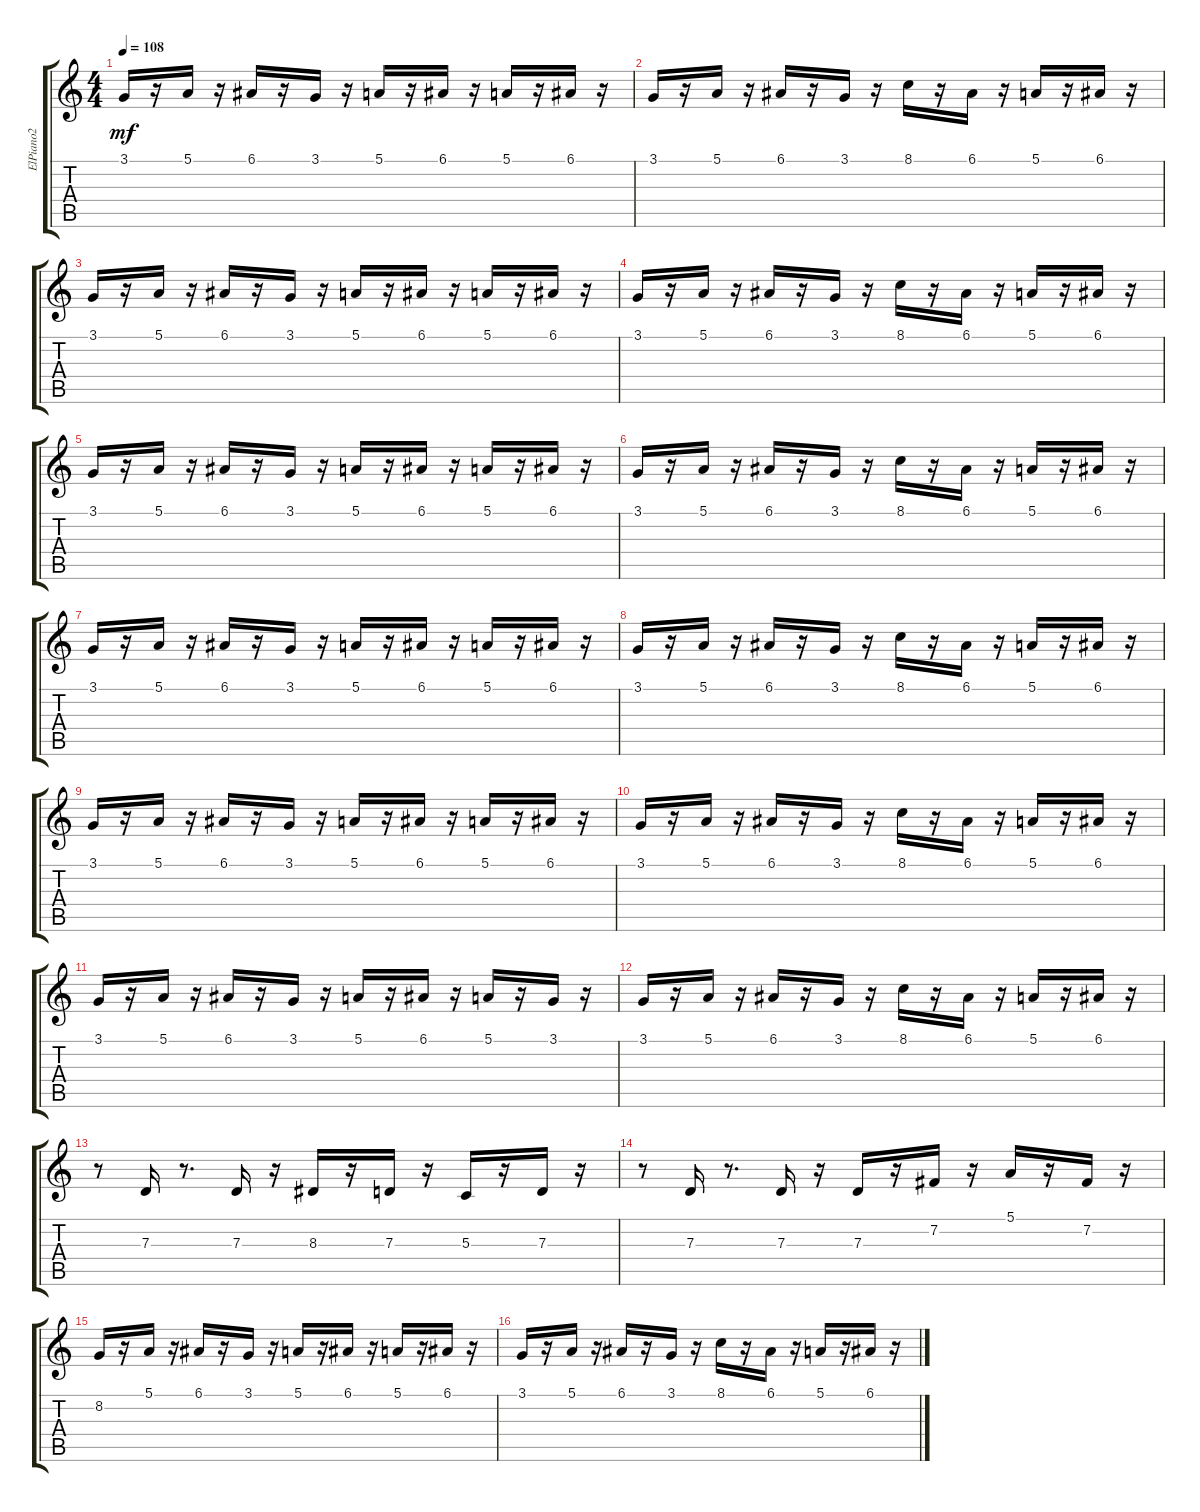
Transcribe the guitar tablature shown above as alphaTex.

\track ("ElPiano2" "ElPiano2") {instrument electricgrandpiano}
\staff {score tabs}
\tuning (E4 B3 G3 D3 A2 E2) {hide}
\ts (4 4)
\tempo 108
\clef g2
\ks c
3.1.16{dy mf} r.16 5.1.16 r.16 6.1.16 r.16 3.1.16 r.16 5.1.16 r.16 6.1.16 r.16 5.1.16 r.16 6.1.16 r.16 |
3.1.16 r.16 5.1.16 r.16 6.1.16 r.16 3.1.16 r.16 8.1.16 r.16 6.1.16 r.16 5.1.16 r.16 6.1.16 r.16 |
3.1.16 r.16 5.1.16 r.16 6.1.16 r.16 3.1.16 r.16 5.1.16 r.16 6.1.16 r.16 5.1.16 r.16 6.1.16 r.16 |
3.1.16 r.16 5.1.16 r.16 6.1.16 r.16 3.1.16 r.16 8.1.16 r.16 6.1.16 r.16 5.1.16 r.16 6.1.16 r.16 |
3.1.16 r.16 5.1.16 r.16 6.1.16 r.16 3.1.16 r.16 5.1.16 r.16 6.1.16 r.16 5.1.16 r.16 6.1.16 r.16 |
3.1.16 r.16 5.1.16 r.16 6.1.16 r.16 3.1.16 r.16 8.1.16 r.16 6.1.16 r.16 5.1.16 r.16 6.1.16 r.16 |
3.1.16 r.16 5.1.16 r.16 6.1.16 r.16 3.1.16 r.16 5.1.16 r.16 6.1.16 r.16 5.1.16 r.16 6.1.16 r.16 |
3.1.16 r.16 5.1.16 r.16 6.1.16 r.16 3.1.16 r.16 8.1.16 r.16 6.1.16 r.16 5.1.16 r.16 6.1.16 r.16 |
3.1.16 r.16 5.1.16 r.16 6.1.16 r.16 3.1.16 r.16 5.1.16 r.16 6.1.16 r.16 5.1.16 r.16 6.1.16 r.16 |
3.1.16 r.16 5.1.16 r.16 6.1.16 r.16 3.1.16 r.16 8.1.16 r.16 6.1.16 r.16 5.1.16 r.16 6.1.16 r.16 |
3.1.16 r.16 5.1.16 r.16 6.1.16 r.16 3.1.16 r.16 5.1.16 r.16 6.1.16 r.16 5.1.16 r.16 3.1.16 r.16 |
3.1.16 r.16 5.1.16 r.16 6.1.16 r.16 3.1.16 r.16 8.1.16 r.16 6.1.16 r.16 5.1.16 r.16 6.1.16 r.16 |
r.8 7.3.16 r.8{d} 7.3.16 r.16 8.3.16 r.16 7.3.16 r.16 5.3.16 r.16 7.3.16 r.16 |
r.8 7.3.16 r.8{d} 7.3.16 r.16 7.3.16 r.16 7.2.16 r.16 5.1.16 r.16 7.2.16 r.16 |
8.2.16 r.16 5.1.16 r.16 6.1.16 r.16 3.1.16 r.16 5.1.16 r.16 6.1.16 r.16 5.1.16 r.16 6.1.16 r.16 |
3.1.16 r.16 5.1.16 r.16 6.1.16 r.16 3.1.16 r.16 8.1.16 r.16 6.1.16 r.16 5.1.16 r.16 6.1.16 r.16
